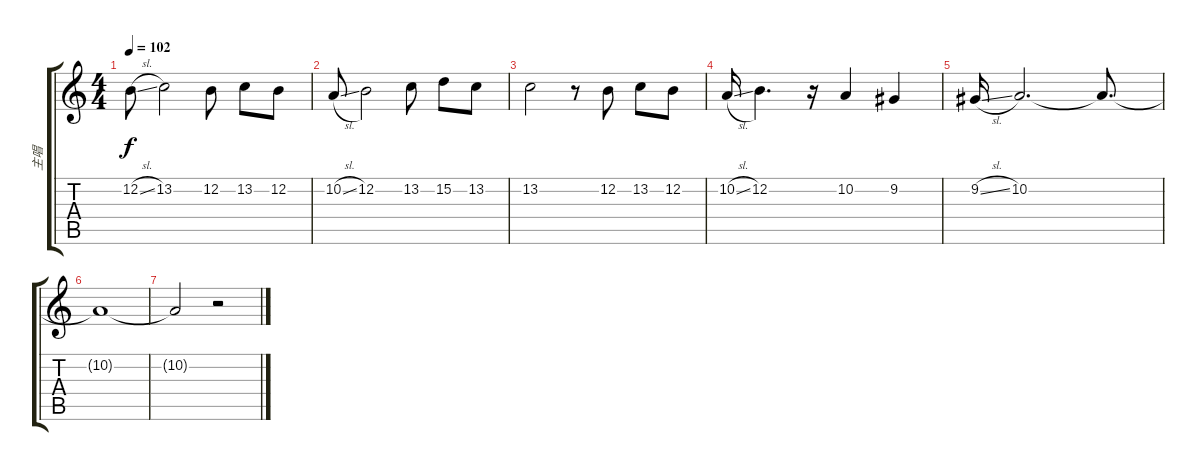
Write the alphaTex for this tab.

\track ("主唱" "主唱") {instrument flute}
\staff {score tabs}
\tuning (E4 B3 G3 D3 A2 E2) {hide}
\ts (4 4)
\tempo 102
\clef g2
\ks c
12.2{sl}.8{dy f} 13.2.2 12.2.8 13.2.8 12.2.8 |
10.2{sl}.8 12.2.2 13.2.8 15.2.8 13.2.8 |
13.2.2 r.8 12.2.8 13.2.8 12.2.8 |
10.2{sl}.16 12.2.4{d} r.16 10.2.4 9.2.4 |
9.2{sl}.16 10.2.2{d volume 2} 10.2{t}.8{d} |
10.2{t}.1 |
10.2{t}.2 r.2
